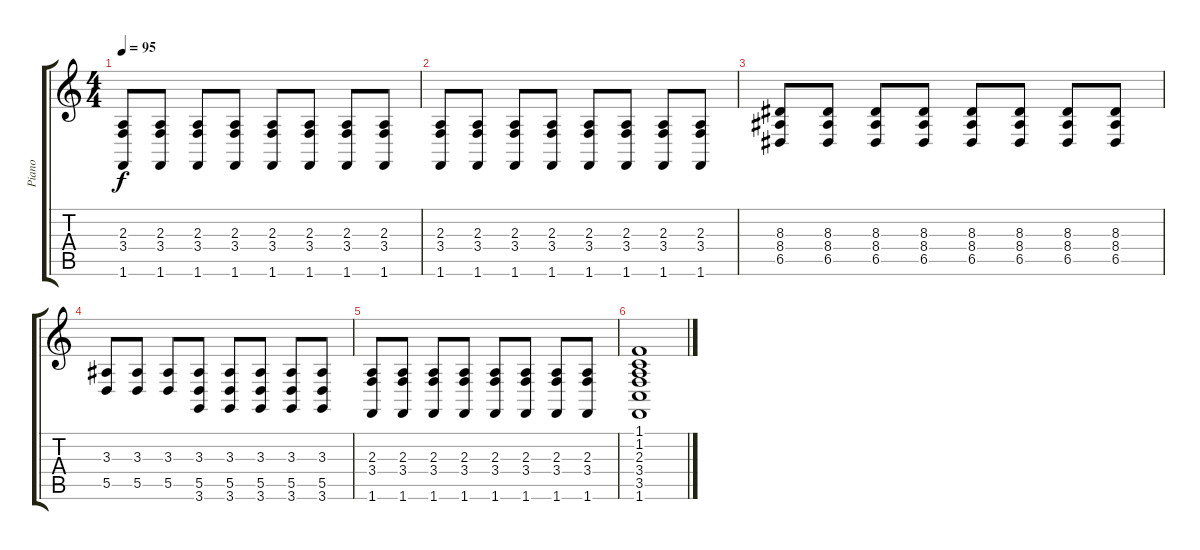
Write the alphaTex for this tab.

\track ("Piano" "Piano") {instrument acousticgrandpiano}
\staff {score tabs}
\tuning (E4 B3 G3 D3 A2 E2) {hide}
\ts (4 4)
\tempo 95
\clef g2
\ks c
(2.3 3.4 1.6).8{dy f} (2.3 3.4 1.6).8 (2.3 3.4 1.6).8 (2.3 3.4 1.6).8 (2.3 3.4 1.6).8 (2.3 3.4 1.6).8 (2.3 3.4 1.6).8 (2.3 3.4 1.6).8 |
(2.3 3.4 1.6).8 (2.3 3.4 1.6).8 (2.3 3.4 1.6).8 (2.3 3.4 1.6).8 (2.3 3.4 1.6).8 (2.3 3.4 1.6).8 (2.3 3.4 1.6).8 (2.3 3.4 1.6).8 |
(8.3 8.4 6.5).8 (8.3 8.4 6.5).8 (8.3 8.4 6.5).8 (8.3 8.4 6.5).8 (8.3 8.4 6.5).8 (8.3 8.4 6.5).8 (8.3 8.4 6.5).8 (8.3 8.4 6.5).8 |
(3.3 5.5).8 (3.3 5.5).8 (3.3 5.5).8 (3.3 5.5 3.6).8 (3.3 5.5 3.6).8 (3.3 5.5 3.6).8 (3.3 5.5 3.6).8 (3.3 5.5 3.6).8 |
(2.3 3.4 1.6).8 (2.3 3.4 1.6).8 (2.3 3.4 1.6).8 (2.3 3.4 1.6).8 (2.3 3.4 1.6).8 (2.3 3.4 1.6).8 (2.3 3.4 1.6).8 (2.3 3.4 1.6).8 |
(1.1 1.2 2.3 3.4 3.5 1.6).1
